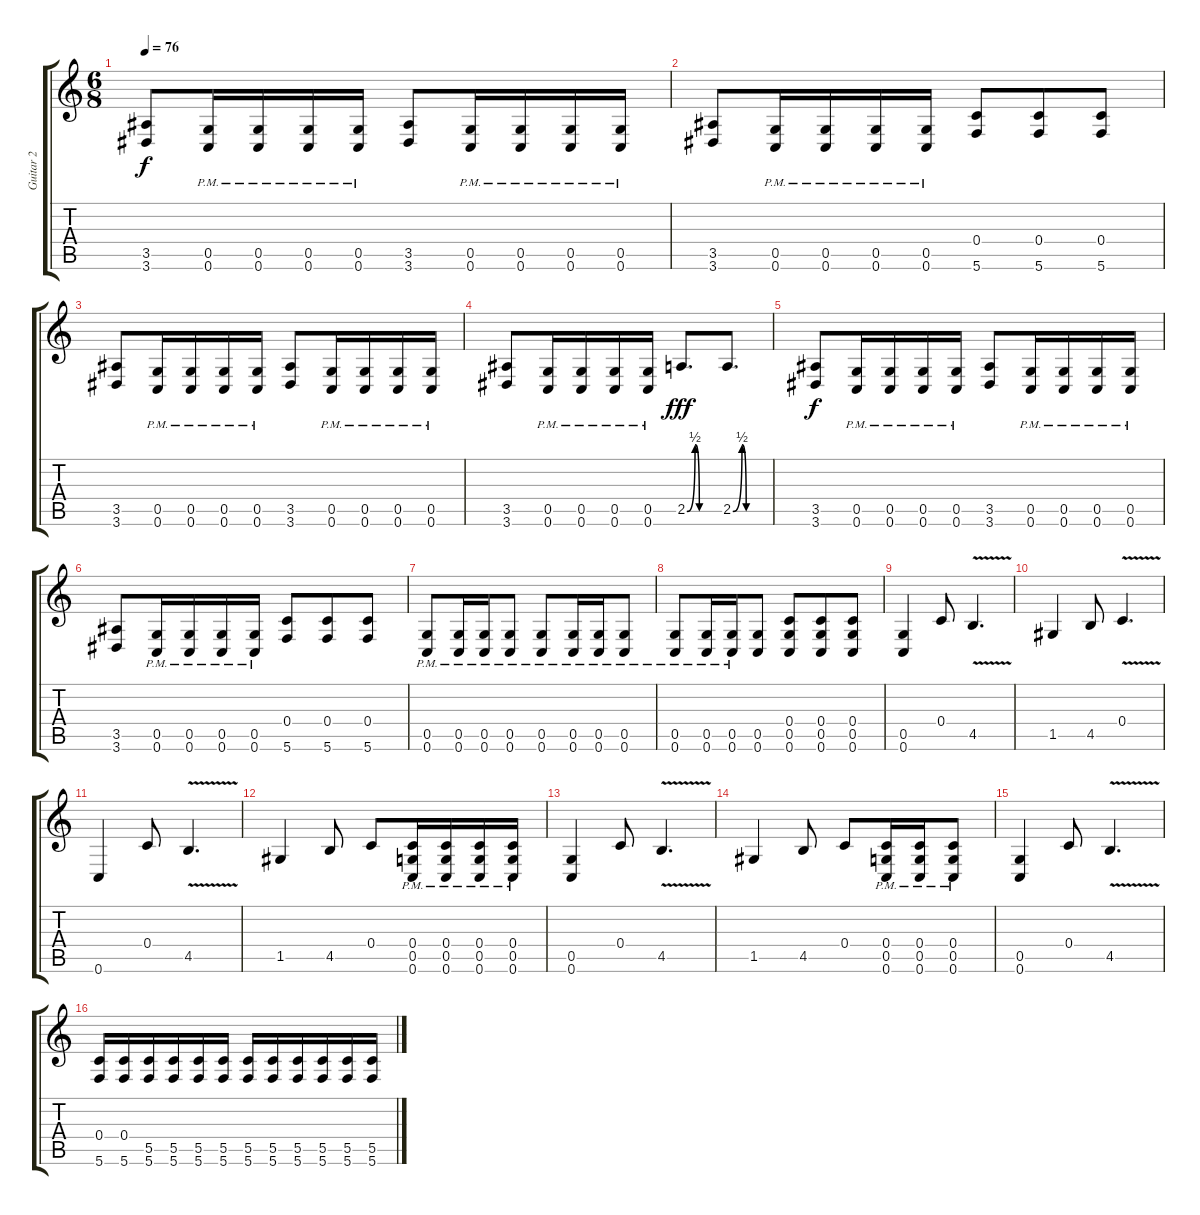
\track ("Guitar 2" "Guitar 2") {instrument overdrivenguitar}
\staff {score tabs}
\tuning (E4 C4 G3 C3 G2 C2) {hide}
\ts (6 8)
\tempo 76
\clef g2
\ks c
(3.5 3.6).8{dy f} (0.5{pm} 0.6{pm}).16 (0.5{pm} 0.6{pm}).16 (0.5{pm} 0.6{pm}).16 (0.5{pm} 0.6{pm}).16 (3.5 3.6).8 (0.5{pm} 0.6{pm}).16 (0.5{pm} 0.6{pm}).16 (0.5{pm} 0.6{pm}).16 (0.5{pm} 0.6{pm}).16 |
(3.5 3.6).8 (0.5{pm} 0.6{pm}).16 (0.5{pm} 0.6{pm}).16 (0.5{pm} 0.6{pm}).16 (0.5{pm} 0.6{pm}).16 (0.4 5.6).8 (0.4 5.6).8 (0.4 5.6).8 |
(3.5 3.6).8 (0.5{pm} 0.6{pm}).16 (0.5{pm} 0.6{pm}).16 (0.5{pm} 0.6{pm}).16 (0.5{pm} 0.6{pm}).16 (3.5 3.6).8 (0.5{pm} 0.6{pm}).16 (0.5{pm} 0.6{pm}).16 (0.5{pm} 0.6{pm}).16 (0.5{pm} 0.6{pm}).16 |
(3.5 3.6).8 (0.5{pm} 0.6{pm}).16 (0.5{pm} 0.6{pm}).16 (0.5{pm} 0.6{pm}).16 (0.5{pm} 0.6{pm}).16 2.5{be (custom 0 0 15 2 23 0 45 0 60 0)}.8{d dy fff} 2.5{be (custom 0 0 15 2 22 0 45 0 60 0)}.8{d} |
(3.5 3.6).8{dy f} (0.5{pm} 0.6{pm}).16 (0.5{pm} 0.6{pm}).16 (0.5{pm} 0.6{pm}).16 (0.5{pm} 0.6{pm}).16 (3.5 3.6).8 (0.5{pm} 0.6{pm}).16 (0.5{pm} 0.6{pm}).16 (0.5{pm} 0.6{pm}).16 (0.5{pm} 0.6{pm}).16 |
(3.5 3.6).8 (0.5{pm} 0.6{pm}).16 (0.5{pm} 0.6{pm}).16 (0.5{pm} 0.6{pm}).16 (0.5{pm} 0.6{pm}).16 (0.4 5.6).8 (0.4 5.6).8 (0.4 5.6).8 |
(0.5{pm} 0.6{pm}).8 (0.5{pm} 0.6{pm}).16 (0.5{pm} 0.6{pm}).16 (0.5{pm} 0.6{pm}).8 (0.5{pm} 0.6{pm}).8 (0.5{pm} 0.6{pm}).16 (0.5{pm} 0.6{pm}).16 (0.5{pm} 0.6{pm}).8 |
(0.5{pm} 0.6{pm}).8 (0.5{pm} 0.6{pm}).16 (0.5{pm} 0.6{pm}).16 (0.5 0.6).8 (0.4 0.5 0.6).8 (0.4 0.5 0.6).8 (0.4 0.5 0.6).8 |
(0.5 0.6).4 0.4.8 4.5{v}.4{d} |
1.5.4 4.5.8 0.4{v}.4{d} |
0.6.4 0.4.8 4.5{v}.4{d} |
1.5.4 4.5.8 0.4.8 (0.4{pm} 0.5{pm} 0.6{pm}).16 (0.4{pm} 0.5{pm} 0.6{pm}).16 (0.4{pm} 0.5{pm} 0.6{pm}).16 (0.4{pm} 0.5{pm} 0.6{pm}).16 |
(0.5 0.6).4 0.4.8 4.5{v}.4{d} |
1.5.4 4.5.8 0.4.8 (0.4{pm} 0.5{pm} 0.6{pm}).16 (0.4{pm} 0.5{pm} 0.6{pm}).16 (0.4{pm} 0.5{pm} 0.6{pm}).8 |
(0.5 0.6).4 0.4.8 4.5{v}.4{d} |
(0.4 5.6).16 (0.4 5.6).16 (5.5 5.6).16 (5.5 5.6).16 (5.5 5.6).16 (5.5 5.6).16 (5.5 5.6).16 (5.5 5.6).16 (5.5 5.6).16 (5.5 5.6).16 (5.5 5.6).16 (5.5 5.6).16
